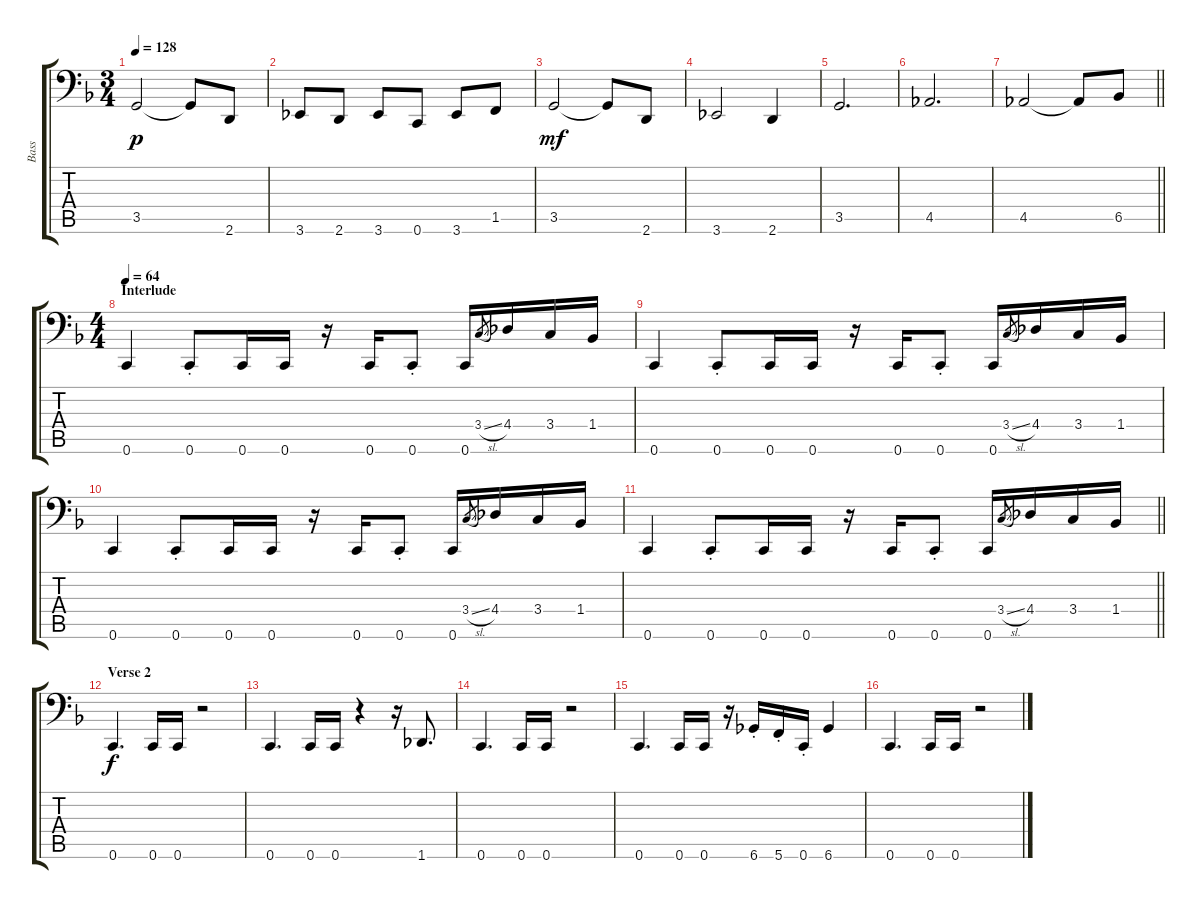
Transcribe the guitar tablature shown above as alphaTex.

\track ("Bass" "Bass") {instrument fretlessbass}
\staff {score tabs}
\tuning (C3 G2 D2 A1 E1 C1) {hide}
\ts (3 4)
\tempo 128
\clef f4
\ks f
3.5.2{dy p} 3.5{t}.8 2.6.8 |
3.6.8 2.6.8 3.6.8 0.6.8 3.6.8 1.5.8 |
3.5.2{dy mf} 3.5{t}.8 2.6.8 |
3.6.2 2.6.4 |
3.5.2{d} |
4.5.2{d} |
\barLineRight lightlight
4.5.2 4.5{t}.8 6.5.8 |
\ts (4 4)
\section ("" "Interlude")
\tempo 64
0.6.4 0.6{st}.8 0.6.16 0.6.16 r.16 0.6.16 0.6{st}.8 0.6.16 3.4{sl}.8{gr} 4.4.16 3.4.16 1.4.16 |
0.6.4 0.6{st}.8 0.6.16 0.6.16 r.16 0.6.16 0.6{st}.8 0.6.16 3.4{sl}.8{gr} 4.4.16 3.4.16 1.4.16 |
0.6.4 0.6{st}.8 0.6.16 0.6.16 r.16 0.6.16 0.6{st}.8 0.6.16 3.4{sl}.8{gr} 4.4.16 3.4.16 1.4.16 |
\barLineRight lightlight
0.6.4 0.6{st}.8 0.6.16 0.6.16 r.16 0.6.16 0.6{st}.8 0.6.16 3.4{sl}.8{gr} 4.4.16 3.4.16 1.4.16 |
\section ("" "Verse 2")
0.6.4{d dy f} 0.6.16 0.6.16 r.2 |
0.6.4{d} 0.6.16 0.6.16 r.4 r.16 1.6.8{d} |
0.6.4{d} 0.6.16 0.6.16 r.2 |
0.6.4{d} 0.6.16 0.6.16 r.16 6.6{st}.16 5.6{st}.16 0.6{st}.16 6.6.4 |
0.6.4{d} 0.6.16 0.6.16 r.2
